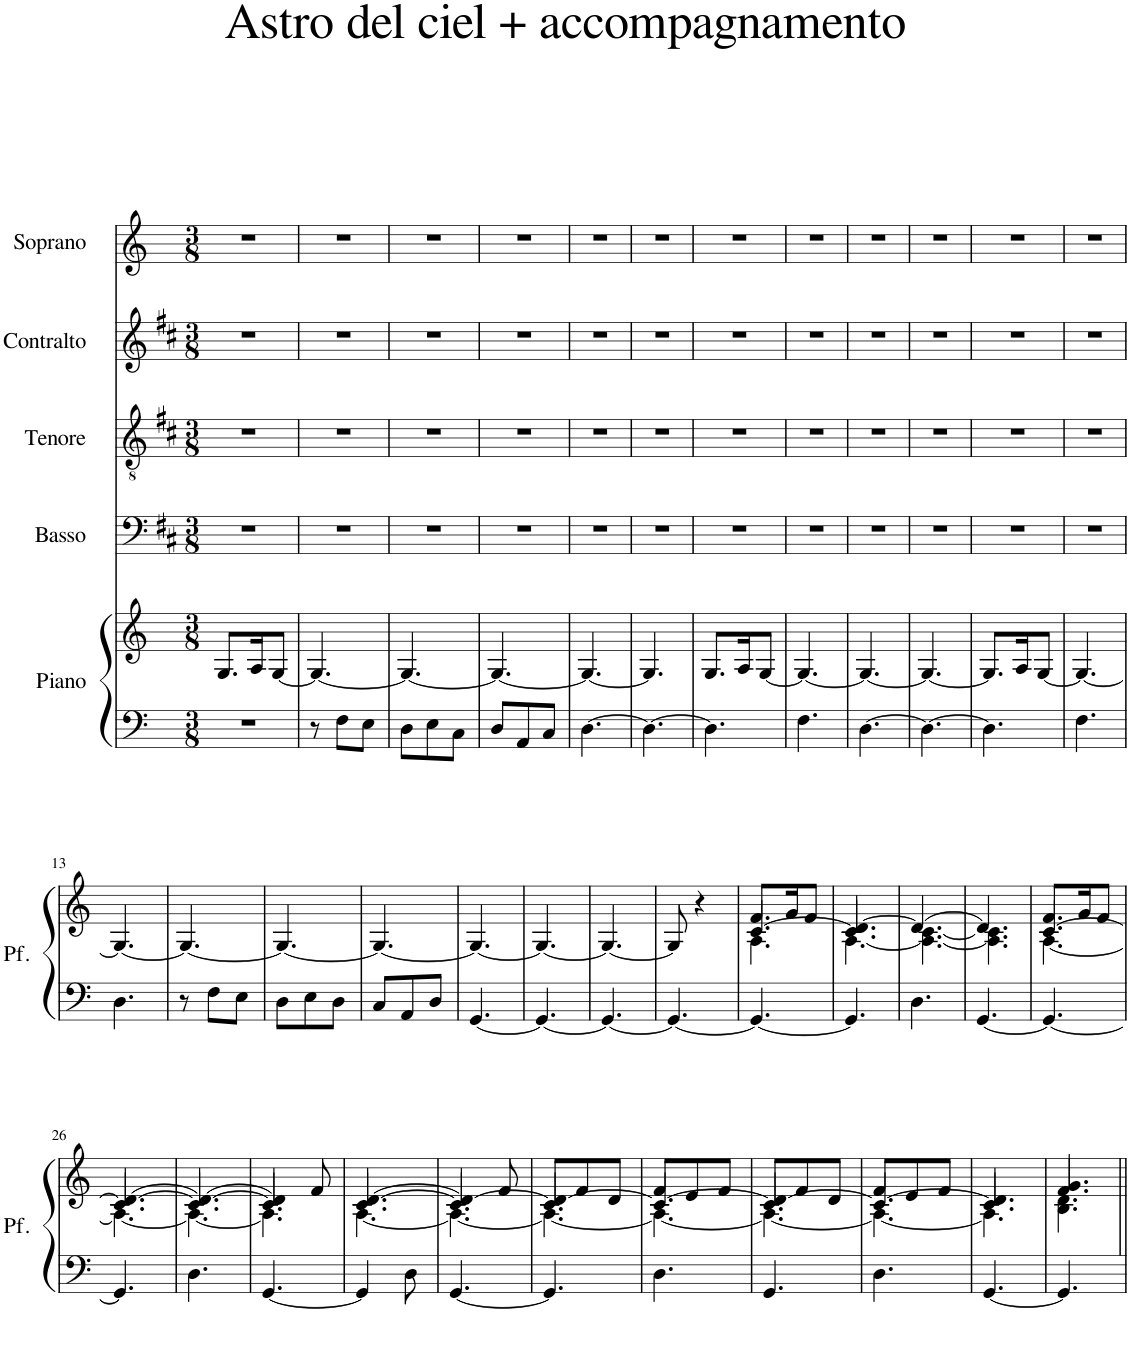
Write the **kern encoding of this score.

**kern	**kern	**kern	**kern	**kern	**kern
*part5	*part5	*part4	*part3	*part2	*part1
*staff6	*staff5	*staff4	*staff3	*staff2	*staff1
*I"Piano	*	*I"Basso	*I"Tenore	*I"Contralto	*I"Soprano
*	*	*I'B.	*I'T.	*	*I'S.
*clefF4	*clefG2	*clefF4	*clefGv2	*clefG2	*clefG2
*k[]	*k[]	*k[f#c#]	*k[f#c#]	*k[f#c#]	*k[]
*M3/8	*M3/8	*M3/8	*M3/8	*M3/8	*M3/8
=1	=1	=1	=1	=1	=1
4.r	8.G/L	4.r	4.r	4.r	4.r
.	16A/K	.	.	.	.
.	[8G/J	.	.	.	.
=2	=2	=2	=2	=2	=2
8r	4.G/_	4.r	4.r	4.r	4.r
8F\L	.	.	.	.	.
8E\J	.	.	.	.	.
=3	=3	=3	=3	=3	=3
8D\L	4.G/_	4.r	4.r	4.r	4.r
8E\	.	.	.	.	.
8C\J	.	.	.	.	.
=4	=4	=4	=4	=4	=4
8D/L	4.G/_	4.r	4.r	4.r	4.r
8AA/	.	.	.	.	.
8C/J	.	.	.	.	.
=5	=5	=5	=5	=5	=5
[4.D\	4.G/_	4.r	4.r	4.r	4.r
=6	=6	=6	=6	=6	=6
4.D\_	4.G/]	4.r	4.r	4.r	4.r
=7	=7	=7	=7	=7	=7
4.D\]	8.G/L	4.r	4.r	4.r	4.r
.	16A/K	.	.	.	.
.	[8G/J	.	.	.	.
=8	=8	=8	=8	=8	=8
4.F\	4.G/_	4.r	4.r	4.r	4.r
=9	=9	=9	=9	=9	=9
[4.D\	4.G/_	4.r	4.r	4.r	4.r
=10	=10	=10	=10	=10	=10
4.D\_	4.G/_	4.r	4.r	4.r	4.r
=11	=11	=11	=11	=11	=11
4.D\]	8.G/L]	4.r	4.r	4.r	4.r
.	16A/K	.	.	.	.
.	[8G/J	.	.	.	.
=12	=12	=12	=12	=12	=12
4.F\	4.G/_	4.r	4.r	4.r	4.r
!!LO:LB:g=z
=13	=13	=13	=13	=13	=13
4.D\	4.G/_	4.r	4.r	4.r	4.r
=14	=14	=14	=14	=14	=14
8r	4.G/_	4.r	4.r	4.r	4.r
8F\L	.	.	.	.	.
8E\J	.	.	.	.	.
=15	=15	=15	=15	=15	=15
8D\L	4.G/_	4.r	4.r	4.r	4.r
8E\	.	.	.	.	.
8D\J	.	.	.	.	.
=16	=16	=16	=16	=16	=16
8C/L	4.G/_	4.r	4.r	4.r	4.r
8AA/	.	.	.	.	.
8D/J	.	.	.	.	.
=17	=17	=17	=17	=17	=17
[4.GG/	4.G/_	4.r	4.r	4.r	4.r
=18	=18	=18	=18	=18	=18
4.GG/_	4.G/_	4.r	4.r	4.r	4.r
=19	=19	=19	=19	=19	=19
4.GG/_	4.G/_	4.r	4.r	4.r	4.r
=20	=20	=20	=20	=20	=20
4.GG/_	8G/]	4.r	4.r	4.r	4.r
.	4r	.	.	.	.
=21	=21	=21	=21	=21	=21
*	*^	*	*	*	*
*	*	*^	*	*	*	*
4.GG/_	8.f/L	4.A\	[4.c/	4.r	4.r	4.r	4.r
.	16g/K	.	.	.	.	.	.
.	8f/J	.	.	.	.	.	.
=22	=22	=22	=22	=22	=22	=22	=22
4.GG/]	[4.d/	[4.A\	4.c/]	4.r	4.r	4.r	4.r
*	*	*v	*v	*	*	*	*
=23	=23	=23	=23	=23	=23	=23
4.D\	4.d/_	4.A\_ [4.c\	4.r	4.r	4.r	4.r
=24	=24	=24	=24	=24	=24	=24
[4.GG/	4.d/]	4.A\] 4.c\]	4.r	4.r	4.r	4.r
=25	=25	=25	=25	=25	=25	=25
*	*	*^	*	*	*	*
4.GG/_	8.f/L	[4.A\	[4.c/	4.r	4.r	4.r	4.r
.	16g/K	.	.	.	.	.	.
.	8f/J	.	.	.	.	.	.
!!LO:LB:g=z
=26	=26	=26	=26	=26	=26	=26	=26
4.GG/]	[4.d/	4.A\_	4.c/_	4.r	4.r	4.r	4.r
=27	=27	=27	=27	=27	=27	=27	=27
4.D\	4.d/_	4.A\_	4.c/_	4.r	4.r	4.r	4.r
=28	=28	=28	=28	=28	=28	=28	=28
[4.GG/	4d/]	4.A\]	4.c/]	4.r	4.r	4.r	4.r
.	8f/	.	.	.	.	.	.
=29	=29	=29	=29	=29	=29	=29	=29
4GG/]	[4.d/	[4.A\	[4.c/	4.r	4.r	4.r	4.r
8D\	.	.	.	.	.	.	.
=30	=30	=30	=30	=30	=30	=30	=30
[4.GG/	4d/]	4.A\_	4.c/_	4.r	4.r	4.r	4.r
.	8f/	.	.	.	.	.	.
=31	=31	=31	=31	=31	=31	=31	=31
4.GG/]	8d/L	4.A\_	4.c/_	4.r	4.r	4.r	4.r
.	8f/	.	.	.	.	.	.
.	8d/J	.	.	.	.	.	.
=32	=32	=32	=32	=32	=32	=32	=32
4.D\	8f/L	4.A\_	4.c/_	4.r	4.r	4.r	4.r
.	8e/	.	.	.	.	.	.
.	8f/J	.	.	.	.	.	.
=33	=33	=33	=33	=33	=33	=33	=33
4.GG/	8d/L	4.A\_	4.c/_	4.r	4.r	4.r	4.r
.	8f/	.	.	.	.	.	.
.	8d/J	.	.	.	.	.	.
=34	=34	=34	=34	=34	=34	=34	=34
4.D\	8f/L	4.A\_	4.c/_	4.r	4.r	4.r	4.r
.	8e/	.	.	.	.	.	.
.	8f/J	.	.	.	.	.	.
=35	=35	=35	=35	=35	=35	=35	=35
[4.GG/	4.d/	4.A\]	4.c/]	4.r	4.r	4.r	4.r
=36	=36	=36	=36	=36	=36	=36	=36
4.GG/]	4.g/	4.B\ 4.d\	4.f/	4.r	4.r	4.r	4.r
*	*v	*v	*v	*	*	*	*
=||	=||	=||	=||	=||	=||
*-	*-	*-	*-	*-	*-
